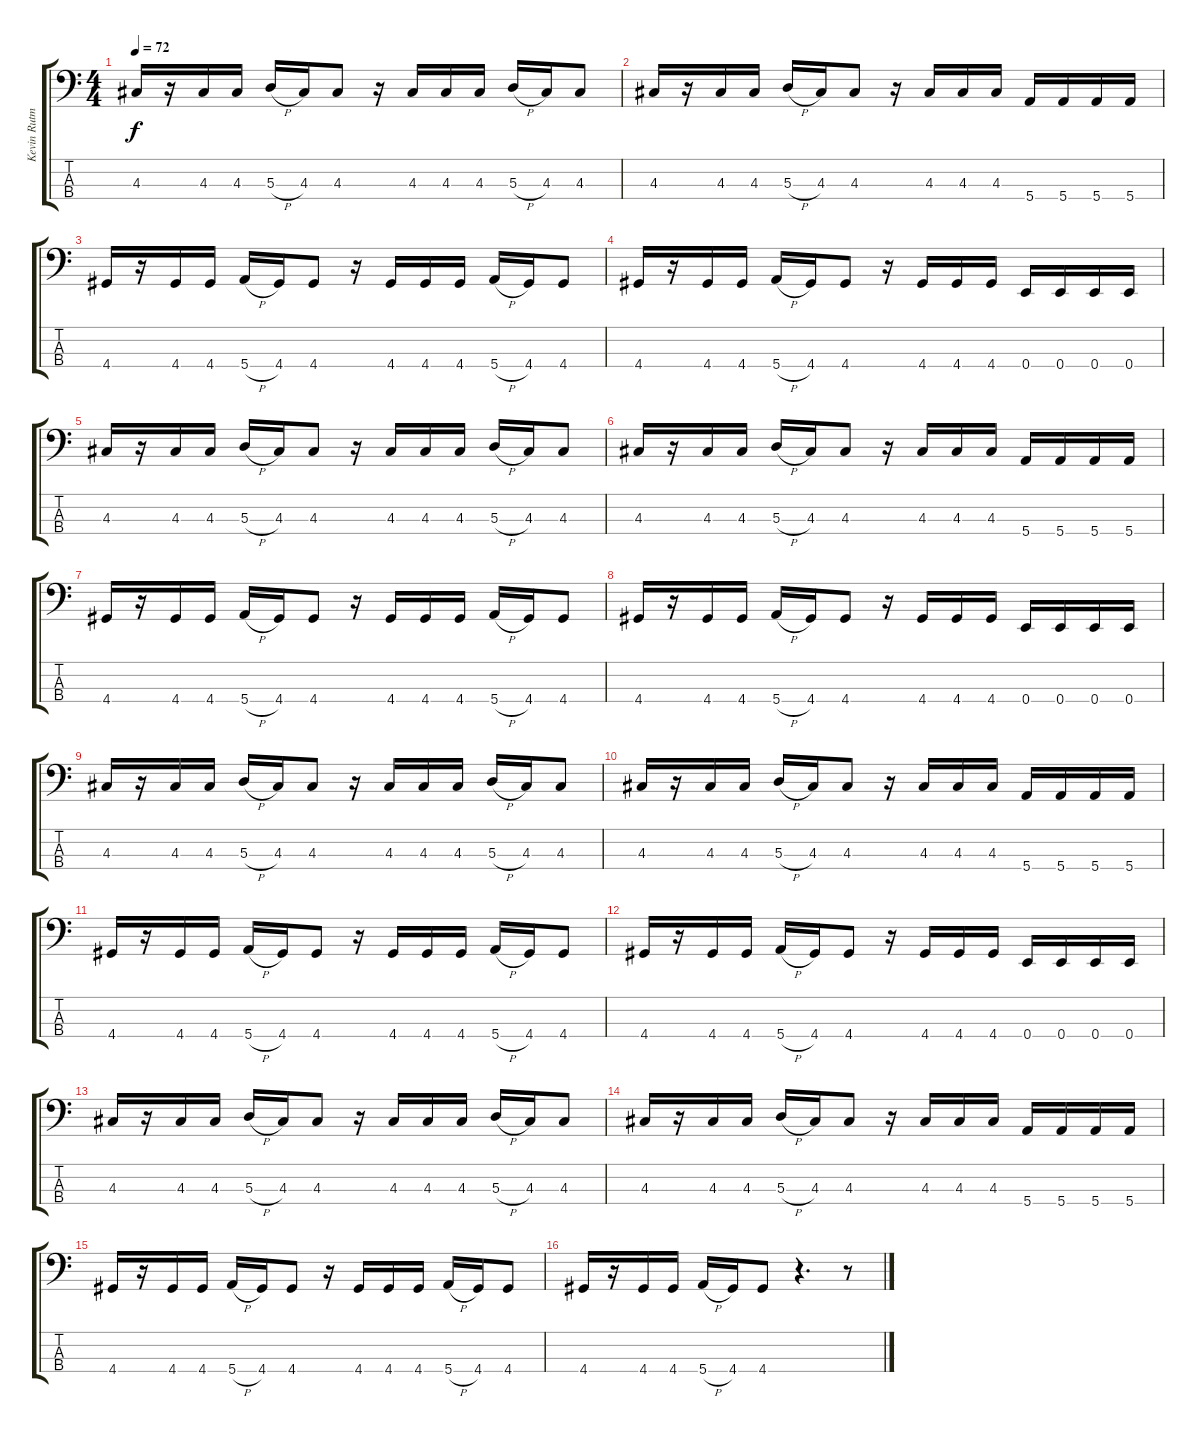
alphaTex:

\track ("Kevin Rutmanis (Bass)" "Kevin Rutm") {instrument slapbass2}
\staff {score tabs}
\tuning (G2 D2 A1 E1) {hide}
\ts (4 4)
\tempo 72
\clef f4
\ks c
4.3.16{dy f instrument slapbass2} r.16 4.3.16 4.3.16 5.3{h}.16 4.3.16 4.3.8 r.16 4.3.16 4.3.16 4.3.16 5.3{h}.16 4.3.16 4.3.8 |
4.3.16 r.16 4.3.16 4.3.16 5.3{h}.16 4.3.16 4.3.8 r.16 4.3.16 4.3.16 4.3.16 5.4.16 5.4.16 5.4.16 5.4.16 |
4.4.16 r.16 4.4.16 4.4.16 5.4{h}.16 4.4.16 4.4.8 r.16 4.4.16 4.4.16 4.4.16 5.4{h}.16 4.4.16 4.4.8 |
4.4.16 r.16 4.4.16 4.4.16 5.4{h}.16 4.4.16 4.4.8 r.16 4.4.16 4.4.16 4.4.16 0.4.16 0.4.16 0.4.16 0.4.16 |
4.3.16 r.16 4.3.16 4.3.16 5.3{h}.16 4.3.16 4.3.8 r.16 4.3.16 4.3.16 4.3.16 5.3{h}.16 4.3.16 4.3.8 |
4.3.16 r.16 4.3.16 4.3.16 5.3{h}.16 4.3.16 4.3.8 r.16 4.3.16 4.3.16 4.3.16 5.4.16 5.4.16 5.4.16 5.4.16 |
4.4.16 r.16 4.4.16 4.4.16 5.4{h}.16 4.4.16 4.4.8 r.16 4.4.16 4.4.16 4.4.16 5.4{h}.16 4.4.16 4.4.8 |
4.4.16 r.16 4.4.16 4.4.16 5.4{h}.16 4.4.16 4.4.8 r.16 4.4.16 4.4.16 4.4.16 0.4.16 0.4.16 0.4.16 0.4.16 |
4.3.16 r.16 4.3.16 4.3.16 5.3{h}.16 4.3.16 4.3.8 r.16 4.3.16 4.3.16 4.3.16 5.3{h}.16 4.3.16 4.3.8 |
4.3.16 r.16 4.3.16 4.3.16 5.3{h}.16 4.3.16 4.3.8 r.16 4.3.16 4.3.16 4.3.16 5.4.16 5.4.16 5.4.16 5.4.16 |
4.4.16 r.16 4.4.16 4.4.16 5.4{h}.16 4.4.16 4.4.8 r.16 4.4.16 4.4.16 4.4.16 5.4{h}.16 4.4.16 4.4.8 |
4.4.16 r.16 4.4.16 4.4.16 5.4{h}.16 4.4.16 4.4.8 r.16 4.4.16 4.4.16 4.4.16 0.4.16 0.4.16 0.4.16 0.4.16 |
4.3.16 r.16 4.3.16 4.3.16 5.3{h}.16 4.3.16 4.3.8 r.16 4.3.16 4.3.16 4.3.16 5.3{h}.16 4.3.16 4.3.8 |
4.3.16 r.16 4.3.16 4.3.16 5.3{h}.16 4.3.16 4.3.8 r.16 4.3.16 4.3.16 4.3.16 5.4.16 5.4.16 5.4.16 5.4.16 |
4.4.16 r.16 4.4.16 4.4.16 5.4{h}.16 4.4.16 4.4.8 r.16 4.4.16 4.4.16 4.4.16 5.4{h}.16 4.4.16 4.4.8 |
4.4.16 r.16 4.4.16 4.4.16 5.4{h}.16 4.4.16 4.4.8 r.4{d} r.8
